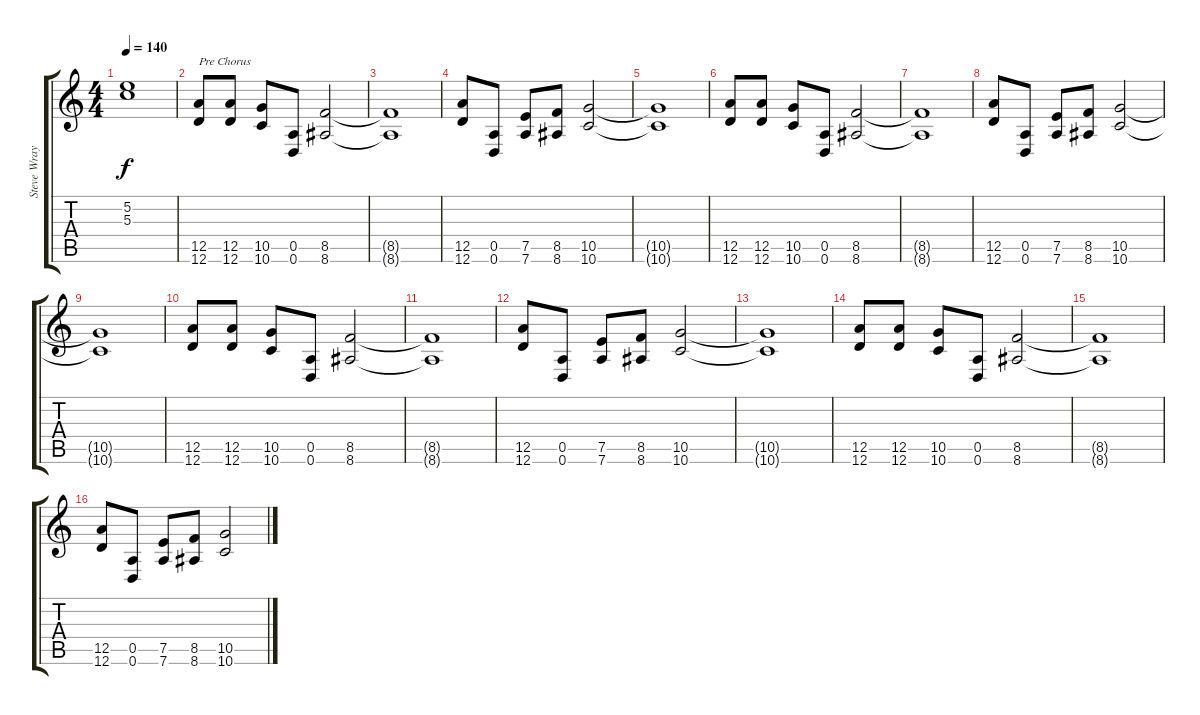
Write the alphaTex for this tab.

\track ("Steve Wray" "Steve Wray") {instrument distortionguitar}
\staff {score tabs}
\tuning (E4 B3 G3 D3 A2 D2) {hide}
\ts (4 4)
\tempo 140
\clef g2
\ks c
(5.2 5.3).1{dy f} |
(12.5 12.6).8{txt "Pre Chorus"} (12.5 12.6).8 (10.5 10.6).8 (0.5 0.6).8 (8.5 8.6).2 |
(8.5{t} 8.6{t}).1 |
(12.5 12.6).8 (0.5 0.6).8 (7.5 7.6).8 (8.5 8.6).8 (10.5 10.6).2 |
(10.5{t} 10.6{t}).1 |
(12.5 12.6).8 (12.5 12.6).8 (10.5 10.6).8 (0.5 0.6).8 (8.5 8.6).2 |
(8.5{t} 8.6{t}).1 |
(12.5 12.6).8 (0.5 0.6).8 (7.5 7.6).8 (8.5 8.6).8 (10.5 10.6).2 |
(10.5{t} 10.6{t}).1 |
(12.5 12.6).8 (12.5 12.6).8 (10.5 10.6).8 (0.5 0.6).8 (8.5 8.6).2 |
(8.5{t} 8.6{t}).1 |
(12.5 12.6).8 (0.5 0.6).8 (7.5 7.6).8 (8.5 8.6).8 (10.5 10.6).2 |
(10.5{t} 10.6{t}).1 |
(12.5 12.6).8 (12.5 12.6).8 (10.5 10.6).8 (0.5 0.6).8 (8.5 8.6).2 |
(8.5{t} 8.6{t}).1 |
(12.5 12.6).8 (0.5 0.6).8 (7.5 7.6).8 (8.5 8.6).8 (10.5 10.6).2
